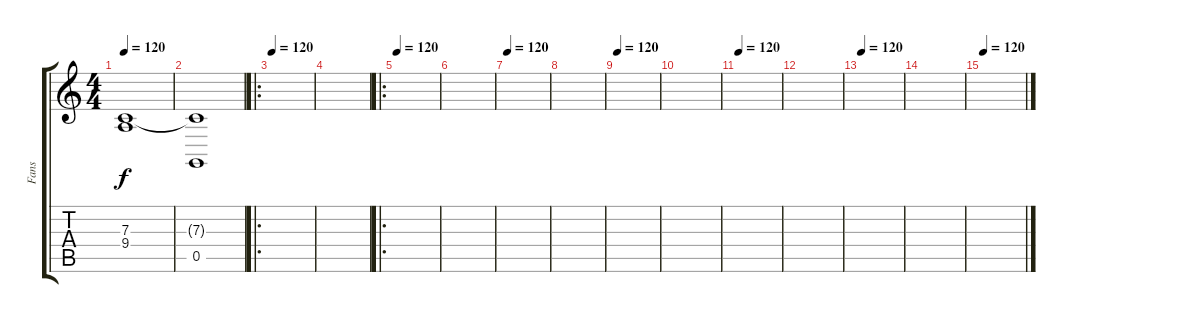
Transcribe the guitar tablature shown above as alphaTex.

\track ("Fans" "Fans") {instrument applause}
\staff {score tabs}
\tuning (D4 A3 F3 C3 G2 C2) {hide}
\ts (4 4)
\tempo 120
\clef g2
\ks c
(7.3{t} 9.4{t}).1{dy f} |
(7.3{t} 0.5).1 |
\ro
\section ("" "")
\tempo 120
|
|
\ro
\tempo 120
|
|
\tempo 120
|
|
\tempo 120
|
|
\tempo 120
|
|
\tempo 120
|
|
\tempo 120
